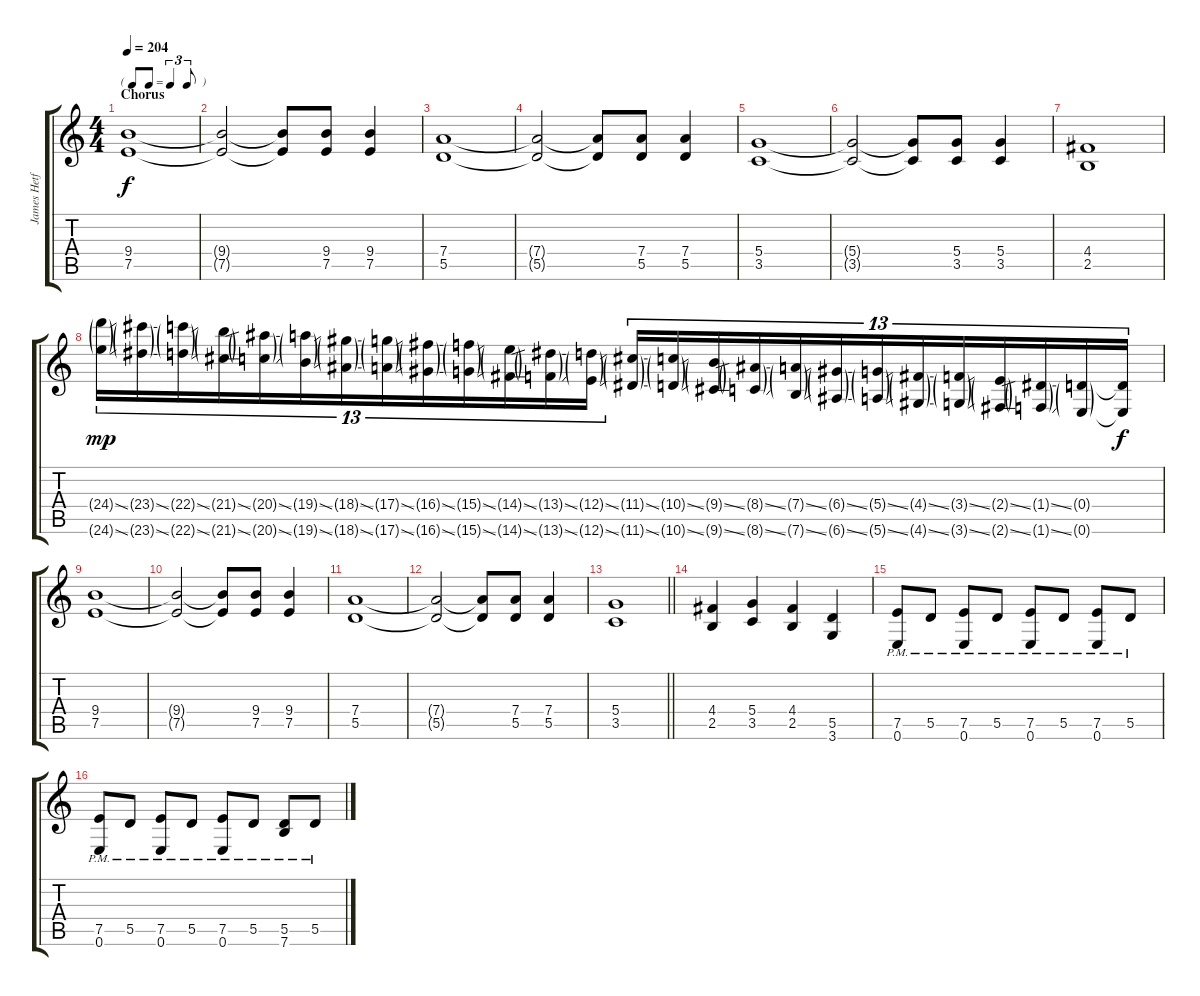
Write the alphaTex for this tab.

\track ("James Hetfield" "James Hetf") {instrument distortionguitar}
\staff {score tabs}
\tuning (E4 B3 G3 D3 A2 E2) {hide}
\ts (4 4)
\tf triplet8th
\section ("" "Chorus")
\tempo 204
\clef g2
\ks c
(9.4 7.5).1{dy f} |
(9.4{t} 7.5{t}).2 (9.4{t} 7.5{t}).8 (9.4 7.5).8 (9.4 7.5).4 |
(7.4 5.5).1 |
(7.4{t} 5.5{t}).2 (7.4{t} 5.5{t}).8 (7.4 5.5).8 (7.4 5.5).4 |
(5.4 3.5).1 |
(5.4{t} 3.5{t}).2 (5.4{t} 3.5{t}).8 (5.4 3.5).8 (5.4 3.5).4 |
(4.4 2.5).1 |
(24.4{ss g} 24.6{ss g}).16{tu (13 8) dy mp} (23.4{ss g} 23.6{ss g}).16{tu (13 8)} (22.4{ss g} 22.6{ss g}).16{tu (13 8)} (21.4{ss g} 21.6{ss g}).16{tu (13 8)} (20.4{ss g} 20.6{ss g}).16{tu (13 8)} (19.4{ss g} 19.6{ss g}).16{tu (13 8)} (18.4{ss g} 18.6{ss g}).16{tu (13 8)} (17.4{ss g} 17.6{ss g}).16{tu (13 8)} (16.4{ss g} 16.6{ss g}).16{tu (13 8)} (15.4{ss g} 15.6{ss g}).16{tu (13 8)} (14.4{ss g} 14.6{ss g}).16{tu (13 8)} (13.4{ss g} 13.6{ss g}).16{tu (13 8)} (12.4{ss g} 12.6{ss g}).16{tu (13 8)} (11.4{ss g} 11.6{ss g}).16{tu (13 8)} (10.4{ss g} 10.6{ss g}).16{tu (13 8)} (9.4{ss g} 9.6{ss g}).16{tu (13 8)} (8.4{ss g} 8.6{ss g}).16{tu (13 8)} (7.4{ss g} 7.6{ss g}).16{tu (13 8)} (6.4{ss g} 6.6{ss g}).16{tu (13 8)} (5.4{ss g} 5.6{ss g}).16{tu (13 8)} (4.4{ss g} 4.6{ss g}).16{tu (13 8)} (3.4{ss g} 3.6{ss g}).16{tu (13 8)} (2.4{ss g} 2.6{ss g}).16{tu (13 8)} (1.4{ss g} 1.6{ss g}).16{tu (13 8)} (0.4{g} 0.6{g}).16{tu (13 8)} (0.4{t} 0.6{t}).16{tu (13 8) dy f} |
(9.4 7.5).1 |
(9.4{t} 7.5{t}).2 (9.4{t} 7.5{t}).8 (9.4 7.5).8 (9.4 7.5).4 |
(7.4 5.5).1 |
(7.4{t} 5.5{t}).2 (7.4{t} 5.5{t}).8 (7.4 5.5).8 (7.4 5.5).4 |
\barLineRight lightlight
(5.4 3.5).1 |
(4.4 2.5).4 (5.4 3.5).4 (4.4 2.5).4 (5.5 3.6).4 |
(7.5{pm} 0.6{pm}).8 5.5{pm}.8 (7.5{pm} 0.6{pm}).8 5.5{pm}.8 (7.5{pm} 0.6{pm}).8 5.5{pm}.8 (7.5{pm} 0.6{pm}).8 5.5{pm}.8 |
(7.5{pm} 0.6{pm}).8 5.5{pm}.8 (7.5{pm} 0.6{pm}).8 5.5{pm}.8 (7.5{pm} 0.6{pm}).8 5.5{pm}.8 (5.5{pm} 7.6{pm}).8 5.5{pm}.8
